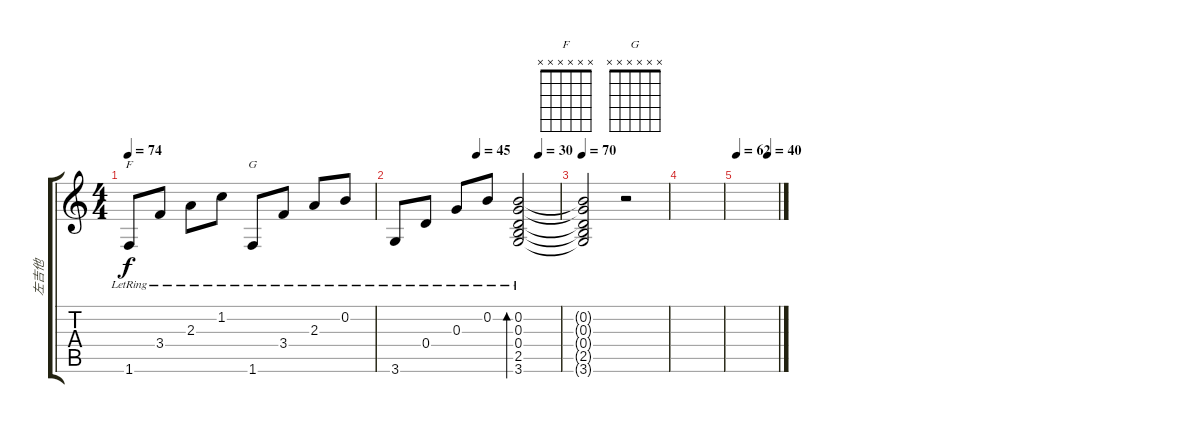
\track ("左吉他" "左吉他") {instrument acousticguitarsteel}
\staff {score tabs}
\tuning (E4 B3 G3 D3 A2 E2) {hide}
\chord ("F" x x x x x x)
\chord ("G" x x x x x x)
\ts (4 4)
\tempo 74
\clef g2
\ks c
1.6{lr}.8{ch "F" dy f} 3.4{lr}.8 2.3{lr}.8 1.2{lr}.8 1.6{lr}.8{ch "G"} 3.4{lr}.8 2.3{lr}.8 0.2{lr}.8 |
\tempo (45 0.5)
\tempo (30 0.875)
3.6{lr}.8 0.4{lr}.8 0.3{lr}.8 0.2{lr}.8 (0.2{lr} 0.3{lr} 0.4{lr} 2.5{lr} 3.6{lr}).2{bd 120} |
\tempo 70
(0.2{t} 0.3{t} 0.4{t} 2.5{t} 3.6{t}).2 r.2 |
|
\tempo 62
\tempo (40 0.75)
